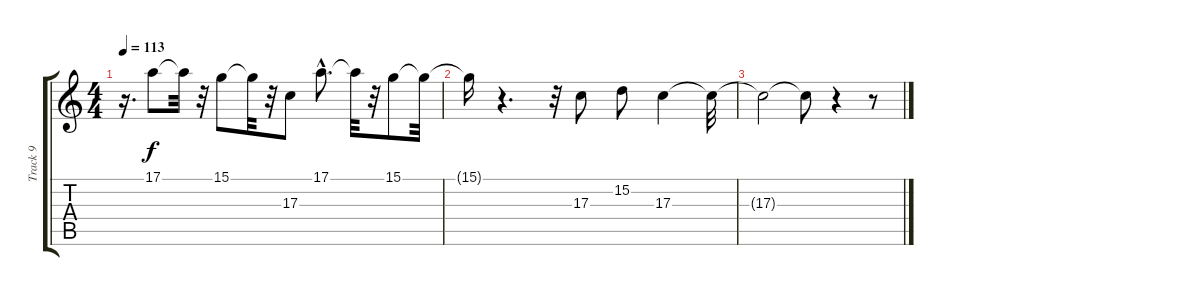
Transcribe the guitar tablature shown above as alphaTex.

\track ("Track 9" "Track 9") {instrument lead1square}
\staff {score tabs}
\tuning (E4 B3 G3 D3 A2 E2) {hide}
\ts (4 4)
\tempo 113
\clef g2
\ks c
r.16{d dy f} 17.1.8 17.1{t}.32 r.32 15.1.8 15.1{t}.32 r.32 17.3.8 17.1{hac}.8{d} 17.1{t}.32 r.32 15.1.8 15.1{t}.32 |
15.1{t}.16 r.4{d} r.32 17.3.8 15.2.8 17.3.4 17.3{t}.32 |
17.3{t}.2 17.3{t}.8 r.4 r.8
